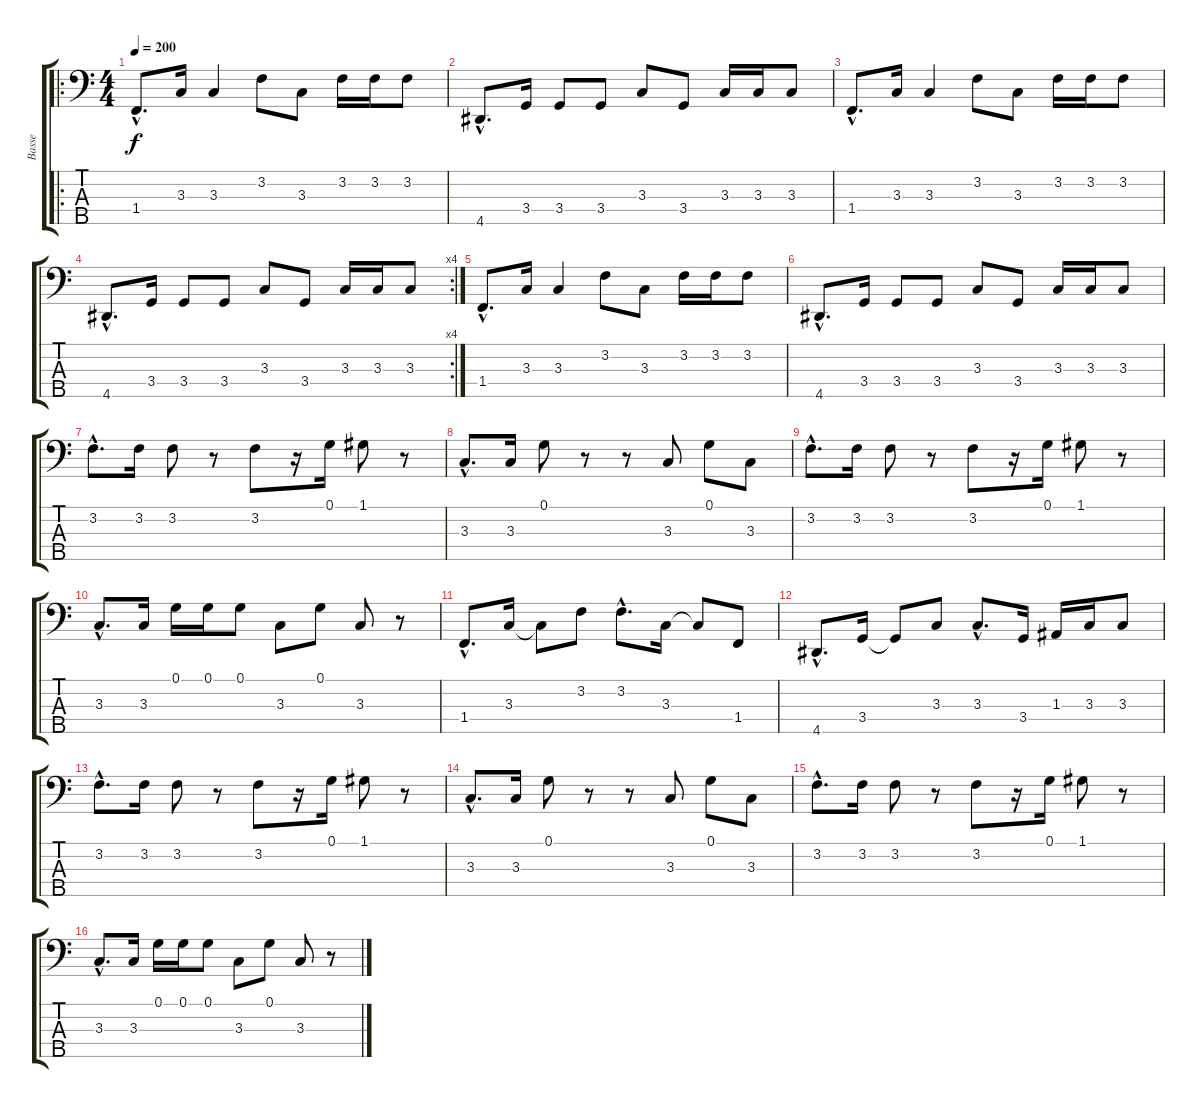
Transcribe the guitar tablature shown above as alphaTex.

\track ("Basse" "Basse") {instrument acousticguitarnylon}
\staff {score tabs}
\tuning (G2 D2 A1 E1 B0) {hide}
\ro
\ts (4 4)
\tempo 200
\clef f4
\ks c
1.4{hac}.8{d dy f instrument acousticguitarnylon} 3.3.16 3.3.4 3.2.8 3.3.8 3.2.16 3.2.16 3.2.8 |
4.5{hac}.8{d} 3.4.16 3.4.8 3.4.8 3.3.8 3.4.8 3.3.16 3.3.16 3.3.8 |
1.4{hac}.8{d} 3.3.16 3.3.4 3.2.8 3.3.8 3.2.16 3.2.16 3.2.8 |
\rc 4
4.5{hac}.8{d} 3.4.16 3.4.8 3.4.8 3.3.8 3.4.8 3.3.16 3.3.16 3.3.8 |
1.4{hac}.8{d} 3.3.16 3.3.4 3.2.8 3.3.8 3.2.16 3.2.16 3.2.8 |
4.5{hac}.8{d} 3.4.16 3.4.8 3.4.8 3.3.8 3.4.8 3.3.16 3.3.16 3.3.8 |
3.2{hac}.8{d} 3.2.16 3.2.8 r.8 3.2.8 r.16 0.1.16 1.1.8 r.8 |
3.3{hac}.8{d} 3.3.16 0.1.8 r.8 r.8 3.3.8 0.1.8 3.3.8 |
3.2{hac}.8{d} 3.2.16 3.2.8 r.8 3.2.8 r.16 0.1.16 1.1.8 r.8 |
3.3{hac}.8{d} 3.3.16 0.1.16 0.1.16 0.1.8 3.3.8 0.1.8 3.3.8 r.8 |
1.4{hac}.8{d} 3.3.16 3.3{t}.8 3.2.8 3.2{hac}.8{d} 3.3.16 3.3{t}.8 1.4.8 |
4.5{hac}.8{d} 3.4.16 3.4{t}.8 3.3.8 3.3{hac}.8{d} 3.4.16 1.3.16 3.3.16 3.3.8 |
3.2{hac}.8{d} 3.2.16 3.2.8 r.8 3.2.8 r.16 0.1.16 1.1.8 r.8 |
3.3{hac}.8{d} 3.3.16 0.1.8 r.8 r.8 3.3.8 0.1.8 3.3.8 |
3.2{hac}.8{d} 3.2.16 3.2.8 r.8 3.2.8 r.16 0.1.16 1.1.8 r.8 |
3.3{hac}.8{d} 3.3.16 0.1.16 0.1.16 0.1.8 3.3.8 0.1.8 3.3.8 r.8
